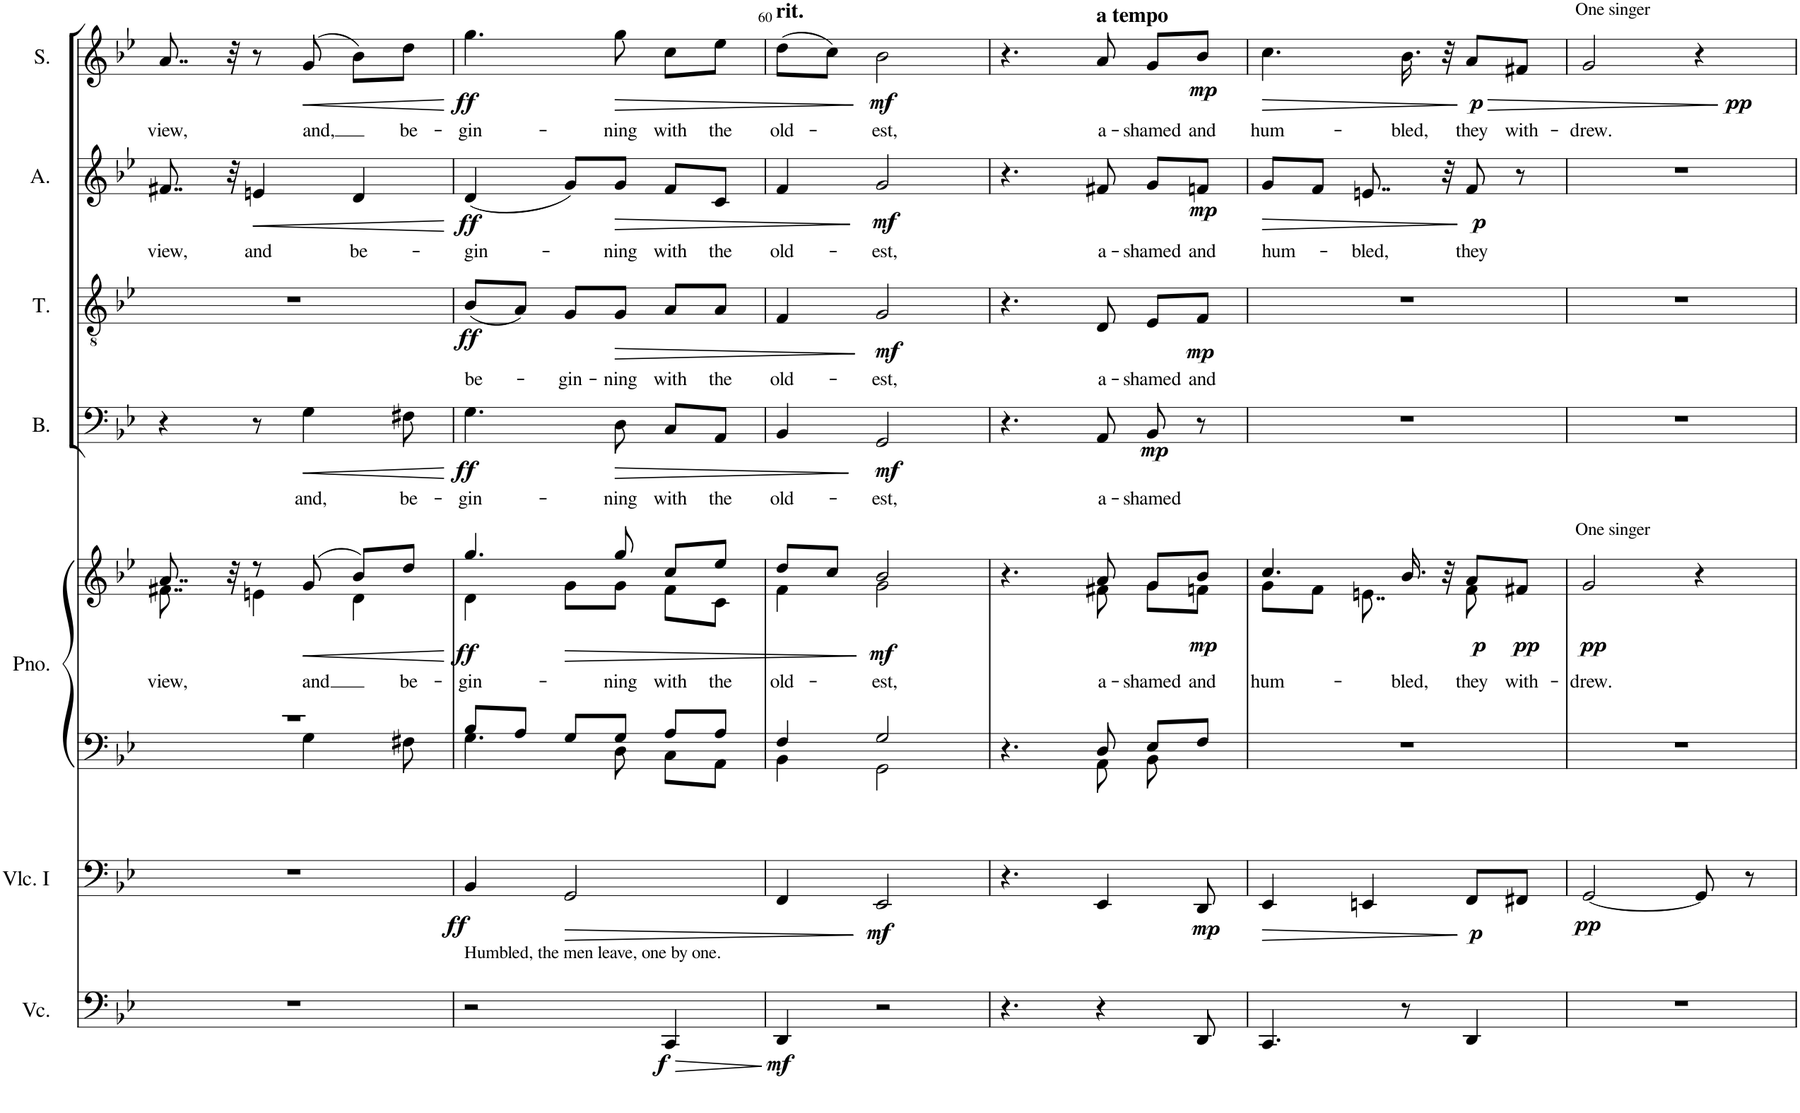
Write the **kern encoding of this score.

**kern	**dynam	**kern	**dynam	**kern	**kern	**text	**dynam	**kern	**text	**dynam	**kern	**text	**dynam	**kern	**text	**dynam	**kern	**text	**dynam
*part7	*part7	*part6	*part6	*part5	*part5	*part5	*part5	*part4	*part4	*part4	*part3	*part3	*part3	*part2	*part2	*part2	*part1	*part1	*part1
*staff8	*staff8	*staff7	*staff7	*staff6	*staff5	*staff5	*staff5/6	*staff4	*staff4	*staff4	*staff3	*staff3	*staff3	*staff2	*staff2	*staff2	*staff1	*staff1	*staff1
*I"Violoncello	*	*I"Cello I	*	*I"Piano	*	*	*	*I"Bass	*	*	*I"Tenor	*	*	*I"Alto	*	*	*I"Soprano	*	*
*I'Vc.	*	*	*	*I'Pno.	*	*	*	*I'B.	*	*	*I'T.	*	*	*I'A.	*	*	*I'S.	*	*
!!LO:PB:g=z
*clefF4	*	*clefF4	*	*clefF4	*clefG2	*	*	*clefF4	*	*	*clefGv2	*	*	*clefG2	*	*	*clefG2	*	*
*k[b-e-]	*	*k[b-e-]	*	*k[b-e-]	*k[b-e-]	*	*	*k[b-e-]	*	*	*k[b-e-]	*	*	*k[b-e-]	*	*	*k[b-e-]	*	*
*M3/4	*	*M3/4	*	*M3/4	*M3/4	*	*	*M3/4	*	*	*M3/4	*	*	*M3/4	*	*	*M3/4	*	*
=58	=58	=58	=58	=58	=58	=58	=58	=58	=58	=58	=58	=58	=58	=58	=58	=58	=58	=58	=58
*	*	*	*	*^	*	*	*	*	*	*	*	*	*	*	*	*	*	*	*
!	!	!	!	!	!	!	!LO:LY:b	!	!	!	!	!	!	!	!	!LO:LY:b	!	!	!LO:LY:b	!
*	*	*	*	*	*	*^	*	*	*	*	*	*	*	*	*	*	*	*	*	*
2.r	.	2.r	.	2.r	4ryy	8..a/	8..f#X\	view,	.	4r	.	.	2.r	.	.	8..f#X/	view,	.	8..a/	view,	.
.	.	.	.	.	.	32r	32ryy	.	.	.	.	.	.	.	.	32r	.	.	32r	.	.
!	!	!	!	!	!	!	!	!	!	!	!	!	!	!	!	!	!LO:LY:b	!LO:HP:b	!	!	!
.	.	.	.	.	8ryy	8r	4en\	.	.	8r	.	.	.	.	.	4en/	and	<	8r	.	.
!	!	!	!	!	!	!	!	!LO:LY:b	!LO:HP:b	!	!LO:LY:b	!LO:HP:b	!	!	!	!	!	!	!	!LO:LY:b	!LO:HP:b
.	.	.	.	.	4G\	(8g/	.	and	<	4G\	and,	<	.	.	.	.	.	.	(8g/	-and,	<
!	!	!	!	!	!	!	!	!	!	!	!	!	!	!	!	!	!LO:LY:b	!	!	!	!
.	.	.	.	.	.	8b-/L)	4d\	.	.	.	.	.	.	.	.	4d/	be-	.	8b-\L)	.	.
!	!	!	!	!	!	!	!	!LO:LY:b	!	!	!LO:LY:b	!	!	!	!	!	!	!	!	!LO:LY:b	!
.	.	.	.	.	8F#X\	8dd/J	.	be-	.	8F#X\	be-	.	.	.	.	.	.	.	8dd\J	be-	.
*	*	*	*	*v	*v	*	*	*	*	*	*	*	*	*	*	*	*	*	*	*	*
*	*	*	*	*	*v	*v	*	*	*	*	*	*	*	*	*	*	*	*	*	*
.	.	.	.	.	.	.	[	.	.	[	.	.	.	.	.	[	.	.	[
=59	=59	=59	=59	=59	=59	=59	=59	=59	=59	=59	=59	=59	=59	=59	=59	=59	=59	=59	=59
*	*	*	*	*^	*	*	*	*	*	*	*	*	*	*	*	*	*	*	*
!	!	!LO:TX:b:t=Humbled, the men leave, one by one.	!	!	!	!	!	!	!	!	!	!	!	!	!	!	!	!	!	!
!	!	!	!LO:DY:b	!	!	!	!LO:LY:b	!LO:DY:b	!	!LO:LY:b	!LO:DY:b	!	!LO:LY:b	!LO:DY:b	!	!LO:LY:b	!LO:DY:b	!	!LO:LY:b	!LO:DY:b
*	*	*	*	*	*	*^	*	*	*	*	*	*	*	*	*	*	*	*	*	*
2r	.	4BB-/	ff	8B-/L	4.G\	4.gg/	4d\	-gin-	ff	4.G\	-gin-	ff	(8B-/L	be-	ff	(4d/	-gin-	ff	4.gg\	-gin-	ff
.	.	.	.	8A/J	.	.	.	.	.	.	.	.	8A/J)	.	.	.	.	.	.	.	.
!	!	!	!LO:HP:b	!	!	!	!	!	!LO:HP:b	!	!	!	!	!LO:LY:b	!	!	!	!	!	!	!
.	.	2GG/	>	8G/L	.	.	8g\L	.	>	.	.	.	8G/L	-gin-	.	8g/L)	.	.	.	.	.
!	!	!	!	!	!	!	!	!LO:LY:b	!	!	!LO:LY:b	!LO:HP:b	!	!LO:LY:b	!LO:HP:b	!	!LO:LY:b	!LO:HP:b	!	!LO:LY:b	!LO:HP:b
.	.	.	.	8G/J	8D\	8gg/	8g\J	-ning	.	8D\	-ning	>	8G/J	-ning	>	8g/J	-ning	>	8gg\	-ning	>
!	!LO:HP:b	!	!	!	!	!	!	!LO:LY:b	!	!	!LO:LY:b	!	!	!LO:LY:b	!	!	!LO:LY:b	!	!	!LO:LY:b	!
!	!LO:DY:n=1:b	!	!	!	!	!	!	!	!	!	!	!	!	!	!	!	!	!	!	!	!
4CC/	> f	.	.	8A/L	8C\L	8cc/L	8f\L	with	.	8C/L	with	.	8A/L	with	.	8f/L	with	.	8cc\L	with	.
!	!	!	!	!	!	!	!	!LO:LY:b	!	!	!LO:LY:b	!	!	!LO:LY:b	!	!	!LO:LY:b	!	!	!LO:LY:b	!
.	.	.	.	8A/J	8AA\J	8ee-/J	8c\J	the	.	8AA/J	the	.	8A/J	the	.	8c/J	the	.	8ee-\J	the	.
*	*	*	*	*v	*v	*	*	*	*	*	*	*	*	*	*	*	*	*	*	*	*
*	*	*	*	*	*v	*v	*	*	*	*	*	*	*	*	*	*	*	*	*	*
.	]	.	.	.	.	.	.	.	.	.	.	.	.	.	.	.	.	.	.
=60	=60	=60	=60	=60	=60	=60	=60	=60	=60	=60	=60	=60	=60	=60	=60	=60	=60	=60	=60
*	*	*	*	*^	*	*	*	*	*	*	*	*	*	*	*	*	*	*	*
!	!	!	!	!	!	!	!	!	!	!	!	!	!	!	!	!	!	!LO:TX:a:B:t=rit.	!	!
!	!LO:DY:b	!	!	!	!	!	!LO:LY:b	!	!	!LO:LY:b	!	!	!LO:LY:b	!	!	!LO:LY:b	!	!	!LO:LY:b	!
*	*	*	*	*	*	*^	*	*	*	*	*	*	*	*	*	*	*	*	*	*
4DD/	mf	4FF/	.	4F/	4BB-\	8dd/L	4f\	old-	.	4BB-/	old-	.	4F/	old-	.	4f/	old-	.	(8dd\L	old-	.
.	.	.	.	.	.	8cc/J	.	.	.	.	.	.	.	.	.	.	.	.	8cc\J)	.	.
!	!	!	!LO:DY:n=1:b	!	!	!	!	!LO:LY:b	!LO:DY:n=1:b	!	!LO:LY:b	!LO:DY:n=1:b	!	!LO:LY:b	!LO:DY:n=1:b	!	!LO:LY:b	!LO:DY:n=1:b	!	!LO:LY:b	!LO:DY:n=1:b
2r	.	2EE-/	] mf	2G/	2GG\	2b-/	2g\	-est,	] mf	2GG/	-est,	] mf	2G/	-est,	] mf	2g/	-est,	] mf	2b-\	-est,	] mf
=61	=61	=61	=61	=61	=61	=61	=61	=61	=61	=61	=61	=61	=61	=61	=61	=61	=61	=61	=61	=61	=61
4.r	.	4.r	.	4.r	4.ryy	4.r	4.ryy	.	.	4.r	.	.	4.r	.	.	4.r	.	.	4.r	.	.
!	!	!	!	!	!	!	!	!	!	!	!	!	!	!	!	!	!	!	!LO:TX:a:B:t=a tempo	!	!
!	!	!	!	!	!	!	!	!LO:LY:b	!	!	!LO:LY:b	!	!	!LO:LY:b	!	!	!LO:LY:b	!	!	!LO:LY:b	!
4r	.	4EE-/	.	8D/	8AA\	8a/	8f#X\	a-	.	8AA/	a-	.	8D/	a-	.	8f#X/	a-	.	8a/	a-	.
!	!	!	!	!	!	!	!	!LO:LY:b	!	!	!LO:LY:b	!LO:DY:b	!	!LO:LY:b	!	!	!LO:LY:b	!	!	!LO:LY:b	!
.	.	.	.	8E-/L	8BB-\	8g/L	8g\L	-shamed	.	8BB-/	-shamed	mp	8E-/L	-shamed	.	8g/L	-shamed	.	8g/L	-shamed	.
!	!	!	!LO:DY:b	!	!	!	!	!LO:LY:b	!LO:DY:b	!	!	!	!	!LO:LY:b	!LO:DY:b	!	!LO:LY:b	!LO:DY:b	!	!LO:LY:b	!LO:DY:b
8DD/	.	8DD/	mp	8F/J	8ryy	8b-/J	8fn\J	and	mp	8r	.	.	8F/J	and	mp	8fn/J	and	mp	8b-/J	and	mp
=62	=62	=62	=62	=62	=62	=62	=62	=62	=62	=62	=62	=62	=62	=62	=62	=62	=62	=62	=62	=62	=62
!	!	!	!LO:HP:b	!	!	!	!	!LO:LY:b	!	!	!	!	!	!	!	!	!LO:LY:b	!LO:HP:b	!	!LO:LY:b	!LO:HP:b
4.CC/	.	4EE-/	>	2.r	2.ryy	4.cc/	8g\L	hum-	.	2.r	.	.	2.r	.	.	8g/L	hum-	>	4.cc\	hum-	>
.	.	.	.	.	.	.	8f\J	.	.	.	.	.	.	.	.	8f/J	.	.	.	.	.
!	!	!	!	!	!	!	!	!	!	!	!	!	!	!	!	!	!LO:LY:b	!	!	!	!
.	.	4EEn/	.	.	.	.	8..en\	.	.	.	.	.	.	.	.	8..en/	-bled,	.	.	.	.
!	!	!	!	!	!	!	!	!LO:LY:b	!	!	!	!	!	!	!	!	!	!	!	!LO:LY:b	!
8r	.	.	.	.	.	16.b-/	.	-bled,	.	.	.	.	.	.	.	.	.	.	16.b-\	-bled,	.
.	.	.	.	.	.	32r	32ryy	.	.	.	.	.	.	.	.	32r	.	.	32r	.	.
!	!	!	!LO:DY:n=1:b	!	!	!	!	!LO:LY:b	!LO:DY:b	!	!	!	!	!	!	!	!LO:LY:b	!LO:DY:n=1:b	!	!LO:LY:b	!LO:HP:n=1:b
!	!	!	!	!	!	!	!	!	!	!	!	!	!	!	!	!	!	!	!	!	!LO:DY:n=1:b
4DD/	.	8FF/L	] p	.	.	8a/L	8f\	they	p	.	.	.	.	.	.	8f/	they	] p	8a/L	they	] > p
!	!	!	!	!	!	!	!	!LO:LY:b	!LO:DY:b	!	!	!	!	!	!	!	!	!	!	!LO:LY:b	!
.	.	8FF#X/J	.	.	.	8f#X/J	8ryy	with-	pp	.	.	.	.	.	.	8r	.	.	8f#X/J	with-	.
=63	=63	=63	=63	=63	=63	=63	=63	=63	=63	=63	=63	=63	=63	=63	=63	=63	=63	=63	=63	=63	=63
!	!	!	!	!	!	!	!	!	!	!	!	!	!	!	!	!	!	!	!LO:TX:a:t=One singer	!	!
!	!	!	!	!	!	!LO:TX:a:t=One singer	!	!	!	!	!	!	!	!	!	!	!	!	!	!	!
!	!	!	!LO:DY:b	!	!	!	!	!LO:LY:b	!LO:DY:b	!	!	!	!	!	!	!	!	!	!	!LO:LY:b	!
2.r	.	[2GG/	pp	2.r	2.ryy	2g/	2.ryy	-drew.	pp	2.r	.	.	2.r	.	.	2.r	.	.	2g/	-drew.	.
!	!	!	!	!	!	!	!	!	!	!	!	!	!	!	!	!	!	!	!	!	!LO:DY:n=1:b
.	.	8GG/]	.	.	.	4r	.	.	.	.	.	.	.	.	.	.	.	.	4r	.	] pp
.	.	8r	.	.	.	.	.	.	.	.	.	.	.	.	.	.	.	.	.	.	.
*	*	*	*	*v	*v	*	*	*	*	*	*	*	*	*	*	*	*	*	*	*	*
*	*	*	*	*	*v	*v	*	*	*	*	*	*	*	*	*	*	*	*	*	*
=	=	=	=	=	=	=	=	=	=	=	=	=	=	=	=	=	=	=	=
*-	*-	*-	*-	*-	*-	*-	*-	*-	*-	*-	*-	*-	*-	*-	*-	*-	*-	*-	*-
